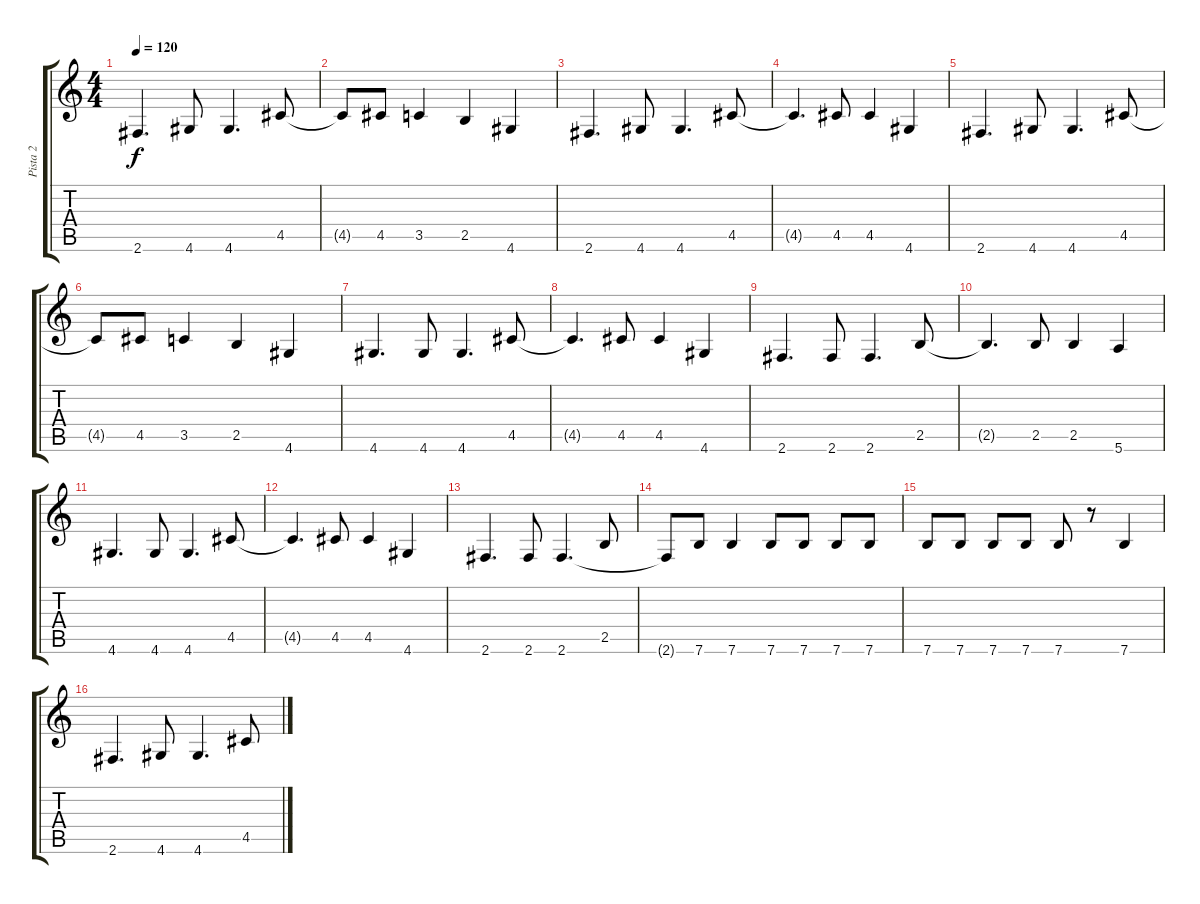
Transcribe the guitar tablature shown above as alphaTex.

\track ("Pista 2" "Pista 2") {instrument electricbassfinger}
\staff {score tabs}
\tuning (E4 B3 G3 D3 A2 E2) {hide}
\ts (4 4)
\tempo 120
\clef g2
\ks c
2.6.4{d dy f} 4.6.8 4.6.4{d} 4.5.8 |
4.5{t}.8 4.5.8 3.5.4 2.5.4 4.6.4 |
2.6.4{d} 4.6.8 4.6.4{d} 4.5.8 |
4.5{t}.4{d} 4.5.8 4.5.4 4.6.4 |
2.6.4{d} 4.6.8 4.6.4{d} 4.5.8 |
4.5{t}.8 4.5.8 3.5.4 2.5.4 4.6.4 |
4.6.4{d} 4.6.8 4.6.4{d} 4.5.8 |
4.5{t}.4{d} 4.5.8 4.5.4 4.6.4 |
2.6.4{d} 2.6.8 2.6.4{d} 2.5.8 |
2.5{t}.4{d} 2.5.8 2.5.4 5.6.4 |
4.6.4{d} 4.6.8 4.6.4{d} 4.5.8 |
4.5{t}.4{d} 4.5.8 4.5.4 4.6.4 |
2.6.4{d} 2.6.8 2.6.4{d} 2.5.8 |
2.6{t}.8 7.6.8 7.6.4 7.6.8 7.6.8 7.6.8 7.6.8 |
7.6.8 7.6.8 7.6.8 7.6.8 7.6.8 r.8 7.6.4 |
2.6.4{d} 4.6.8 4.6.4{d} 4.5.8
